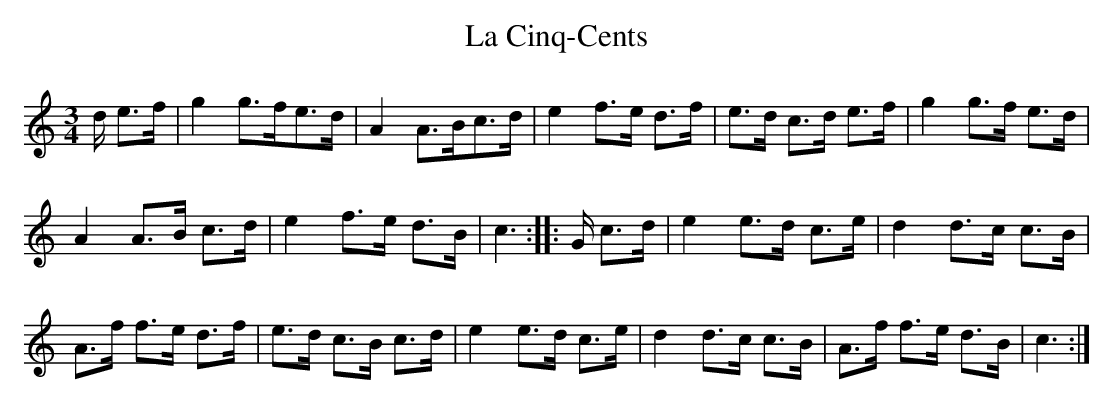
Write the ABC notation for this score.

X:1
T:La Cinq-Cents
L:1/8
M:3/4
K:C major
d/ e>f | g2 g>fe>d | A2 A>Bc>d | e2 f>e d>f | e>d c>d e>f | g2 g>f e>d |
A2 A>B c>d | e2 f>e d>B | c3 :: G/ c>d | e2 e>d c>e | d2 d>c c>B |
A>f f>e d>f | e>d c>B c>d | e2 e>d c>e | d2 d>c c>B | A>f f>e d>B | c3:|
